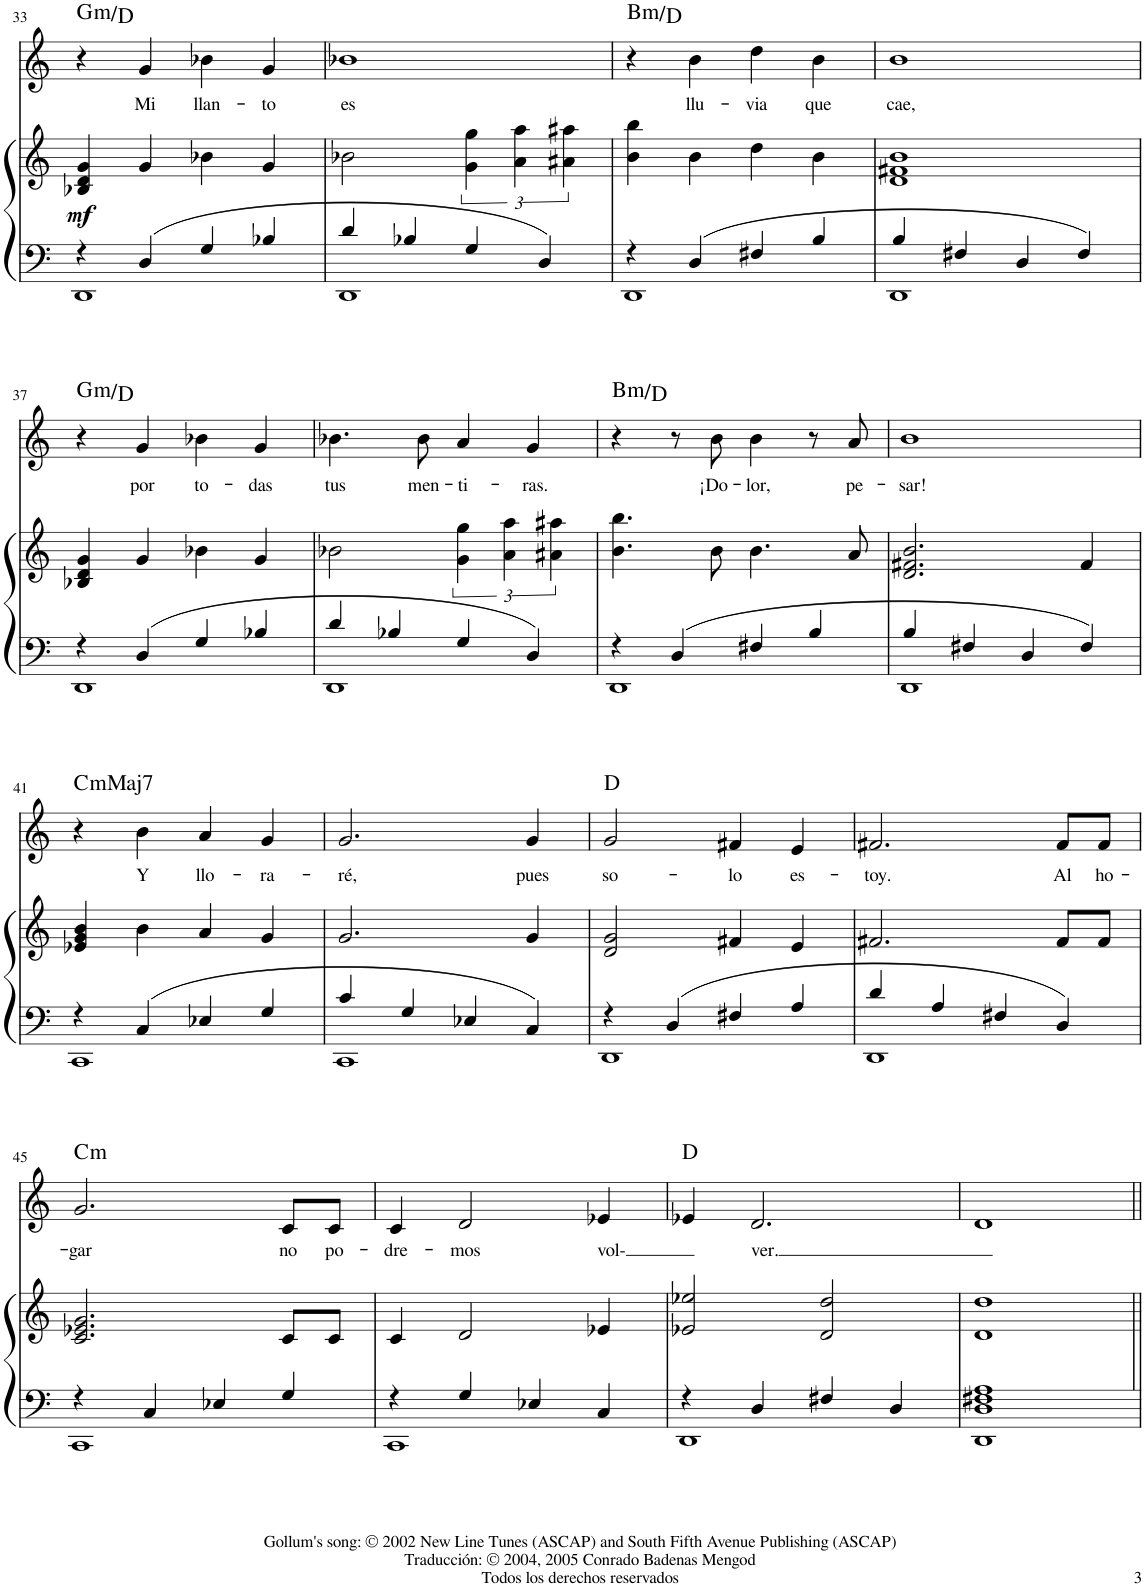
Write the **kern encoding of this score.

**kern	**kern	**dynam	**kern	**text	**harte
*part2	*part2	*part2	*part1	*part1	*part1
*staff3	*staff2	*staff2/3	*staff1	*staff1	*
*I"Piano	*	*	*I"Voice	*	*
*I'Pno	*	*	*	*	*
!!LO:PB:g=z
*clefF4	*clefG2	*	*clefG2	*	*
*k[]	*k[]	*	*k[]	*	*
*M4/4	*M4/4	*	*M4/4	*	*
=33	=33	=33	=33	=33	=33
*^	*	*	*	*	*
!	!	!	!LO:DY:b	!	!	!LO:H:kt=m
4r	1DD	4B-X/ 4d/ 4g/	mf	4r	.	G:min/5
!	!	!	!	!	!LO:LY:b	!
4D/	.	4g/	.	4g/	Mi	.
!	!	!	!	!	!LO:LY:b	!
4G/	.	4b-X\	.	4b-X\	llan-	.
!	!	!	!	!	!LO:LY:b	!
4B-X/	.	4g/	.	4g/	-to	.
=34	=34	=34	=34	=34	=34	=34
!	!	!	!	!	!LO:LY:b	!
4d/	1DD	2b-X\	.	1b-X	es	.
4B-X/	.	.	.	.	.	.
4G/	.	6g\ 6gg\	.	.	.	.
.	.	6a\ 6aa\	.	.	.	.
4D/	.	.	.	.	.	.
.	.	6a#X\ 6aa#X\	.	.	.	.
=35	=35	=35	=35	=35	=35	=35
!	!	!	!	!	!	!LO:H:kt=m
4r	1DD	4b\ 4bb\	.	4r	.	B:min/b3
!	!	!	!	!	!LO:LY:b	!
4D/	.	4b\	.	4b\	llu-	.
!	!	!	!	!	!LO:LY:b	!
4F#X/	.	4dd\	.	4dd\	-via	.
!	!	!	!	!	!LO:LY:b	!
4B/	.	4b\	.	4b\	que	.
=36	=36	=36	=36	=36	=36	=36
!	!	!	!	!	!LO:LY:b	!
4B/	1DD	1d 1f#X 1b	.	1b	cae,	.
4F#X/	.	.	.	.	.	.
4D/	.	.	.	.	.	.
4F#/	.	.	.	.	.	.
!!LO:LB:g=z
=37	=37	=37	=37	=37	=37	=37
!	!	!	!	!	!	!LO:H:kt=m
4r	1DD	4B-X/ 4d/ 4g/	.	4r	.	G:min/5
!	!	!	!	!	!LO:LY:b	!
4D/	.	4g/	.	4g/	por	.
!	!	!	!	!	!LO:LY:b	!
4G/	.	4b-X\	.	4b-X\	to-	.
!	!	!	!	!	!LO:LY:b	!
4B-X/	.	4g/	.	4g/	-das	.
=38	=38	=38	=38	=38	=38	=38
!	!	!	!	!	!LO:LY:b	!
4d/	1DD	2b-X\	.	4.b-X\	tus	.
4B-X/	.	.	.	.	.	.
!	!	!	!	!	!LO:LY:b	!
.	.	.	.	8b-\	men-	.
!	!	!	!	!	!LO:LY:b	!
4G/	.	6g\ 6gg\	.	4a/	-ti-	.
.	.	6a\ 6aa\	.	.	.	.
!	!	!	!	!	!LO:LY:b	!
4D/	.	.	.	4g/	-ras.	.
.	.	6a#X\ 6aa#X\	.	.	.	.
=39	=39	=39	=39	=39	=39	=39
!	!	!	!	!	!	!LO:H:kt=m
4r	1DD	4.b\ 4.bb\	.	4r	.	B:min/b3
4D/	.	.	.	8r	.	.
!	!	!	!	!	!LO:LY:b	!
.	.	8b\	.	8b\	¡Do-	.
!	!	!	!	!	!LO:LY:b	!
4F#X/	.	4.b\	.	4b\	-lor,	.
4B/	.	.	.	8r	.	.
!	!	!	!	!	!LO:LY:b	!
.	.	8a/	.	8a/	pe-	.
=40	=40	=40	=40	=40	=40	=40
!	!	!	!	!	!LO:LY:b	!
4B/	1DD	2.d/ 2.f#X/ 2.b/	.	1b	-sar!	.
4F#X/	.	.	.	.	.	.
4D/	.	.	.	.	.	.
4F#/	.	4f#/	.	.	.	.
!!LO:LB:g=z
=41	=41	=41	=41	=41	=41	=41
!	!	!	!	!	!	!LO:H:kt=mMaj7
4r	1CC	4e-X/ 4g/ 4b/	.	4r	.	C:minmaj7
!	!	!	!	!	!LO:LY:b	!
4C/	.	4b\	.	4b\	Y	.
!	!	!	!	!	!LO:LY:b	!
4E-X/	.	4a/	.	4a/	llo-	.
!	!	!	!	!	!LO:LY:b	!
4G/	.	4g/	.	4g/	-ra-	.
=42	=42	=42	=42	=42	=42	=42
!	!	!	!	!	!LO:LY:b	!
4c/	1CC	2.g/	.	2.g/	-ré,	.
4G/	.	.	.	.	.	.
4E-X/	.	.	.	.	.	.
!	!	!	!	!	!LO:LY:b	!
4C/	.	4g/	.	4g/	pues	.
=43	=43	=43	=43	=43	=43	=43
!	!	!	!	!	!LO:LY:b	!
4r	1DD	2d/ 2g/	.	2g/	so-	D:maj
4D/	.	.	.	.	.	.
!	!	!	!	!	!LO:LY:b	!
4F#X/	.	4f#X/	.	4f#X/	-lo	.
!	!	!	!	!	!LO:LY:b	!
4A/	.	4e/	.	4e/	es-	.
=44	=44	=44	=44	=44	=44	=44
!	!	!	!	!	!LO:LY:b	!
4d/	1DD	2.f#X/	.	2.f#X/	-toy.	.
4A/	.	.	.	.	.	.
4F#X/	.	.	.	.	.	.
!	!	!	!	!	!LO:LY:b	!
4D/	.	8f#/L	.	8f#/L	Al	.
!	!	!	!	!	!LO:LY:b	!
.	.	8f#/J	.	8f#/J	ho-	.
!!LO:LB:g=z
=45	=45	=45	=45	=45	=45	=45
!	!	!	!	!	!LO:LY:b	!LO:H:kt=m
4r	1CC	2.c/ 2.e-X/ 2.g/	.	2.g/	-gar	C:min
4C/	.	.	.	.	.	.
4E-X/	.	.	.	.	.	.
!	!	!	!	!	!LO:LY:b	!
4G/	.	8c/L	.	8c/L	no	.
!	!	!	!	!	!LO:LY:b	!
.	.	8c/J	.	8c/J	po-	.
=46	=46	=46	=46	=46	=46	=46
!	!	!	!	!	!LO:LY:b	!
4r	1CC	4c/	.	4c/	-dre-	.
!	!	!	!	!	!LO:LY:b	!
4G/	.	2d/	.	2d/	-mos	.
4E-X/	.	.	.	.	.	.
!	!	!	!	!	!LO:LY:b	!
4C/	.	4e-X/	.	4e-X/	-vol-	.
=47	=47	=47	=47	=47	=47	=47
4r	1DD	2e-X/ 2ee-X/	.	4e-X/	.	D:maj
!	!	!	!	!	!LO:LY:b	!
4D/	.	.	.	2.d/	ver.	.
4F#X/	.	2d/ 2dd/	.	.	.	.
4D/	.	.	.	.	.	.
=48	=48	=48	=48	=48	=48	=48
1D 1F#X 1A	1DD	1d 1dd	.	1d	.	.
*v	*v	*	*	*	*	*
=||	=||	=||	=||	=||	=||
*-	*-	*-	*-	*-	*-
